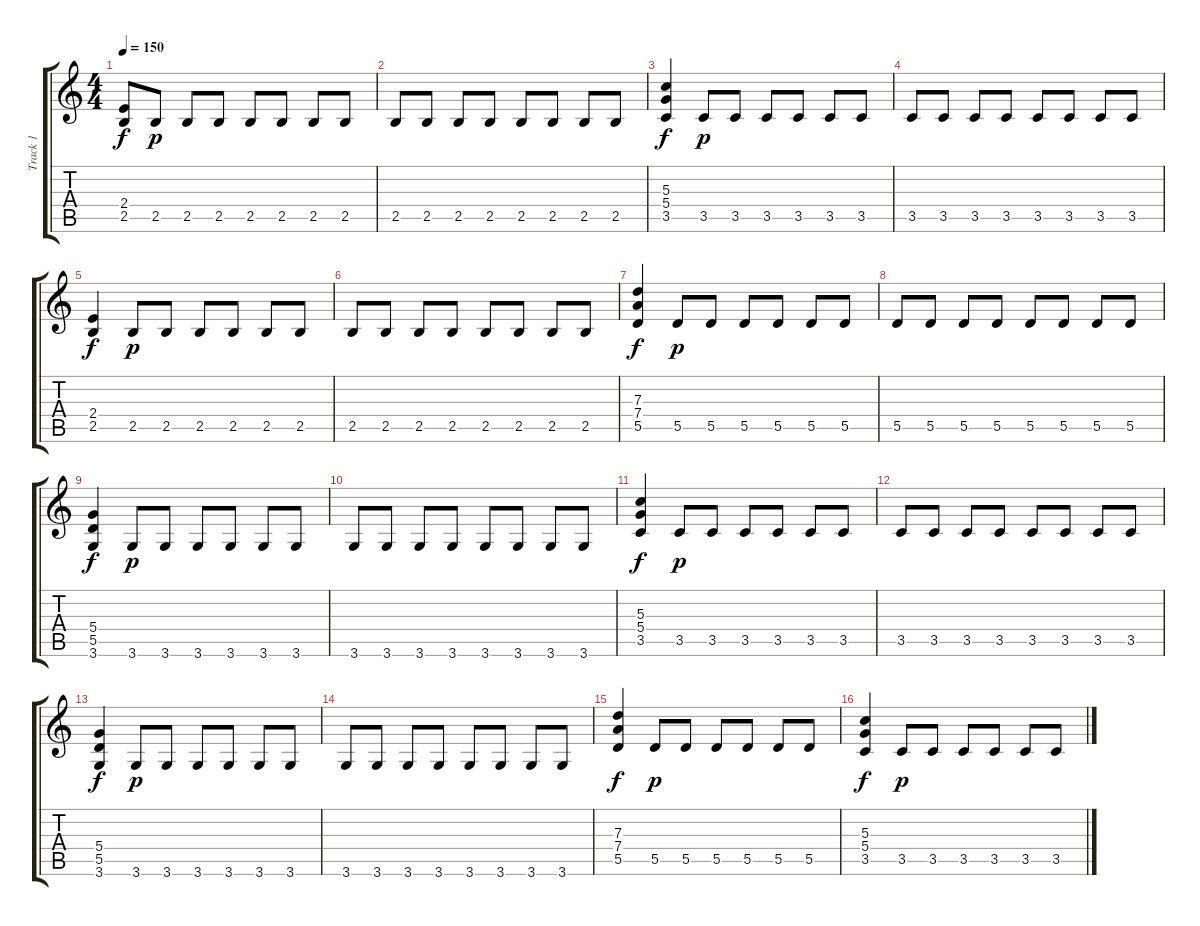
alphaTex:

\track ("Track 1" "Track 1") {instrument overdrivenguitar}
\staff {score tabs}
\tuning (E4 B3 G3 D3 A2 E2) {hide}
\ts (4 4)
\tempo 150
\clef g2
\ks c
(2.4 2.5).8{dy f} 2.5.8{dy p} 2.5.8 2.5.8 2.5.8 2.5.8 2.5.8 2.5.8 |
2.5.8 2.5.8 2.5.8 2.5.8 2.5.8 2.5.8 2.5.8 2.5.8 |
(5.3 5.4 3.5).4{dy f} 3.5.8{dy p} 3.5.8 3.5.8 3.5.8 3.5.8 3.5.8 |
3.5.8 3.5.8 3.5.8 3.5.8 3.5.8 3.5.8 3.5.8 3.5.8 |
(2.4 2.5).4{dy f} 2.5.8{dy p} 2.5.8 2.5.8 2.5.8 2.5.8 2.5.8 |
2.5.8 2.5.8 2.5.8 2.5.8 2.5.8 2.5.8 2.5.8 2.5.8 |
(7.3 7.4 5.5).4{dy f} 5.5.8{dy p} 5.5.8 5.5.8 5.5.8 5.5.8 5.5.8 |
5.5.8 5.5.8 5.5.8 5.5.8 5.5.8 5.5.8 5.5.8 5.5.8 |
(5.4 5.5 3.6).4{dy f} 3.6.8{dy p} 3.6.8 3.6.8 3.6.8 3.6.8 3.6.8 |
3.6.8 3.6.8 3.6.8 3.6.8 3.6.8 3.6.8 3.6.8 3.6.8 |
(5.3 5.4 3.5).4{dy f} 3.5.8{dy p} 3.5.8 3.5.8 3.5.8 3.5.8 3.5.8 |
3.5.8 3.5.8 3.5.8 3.5.8 3.5.8 3.5.8 3.5.8 3.5.8 |
(5.4 5.5 3.6).4{dy f} 3.6.8{dy p} 3.6.8 3.6.8 3.6.8 3.6.8 3.6.8 |
3.6.8 3.6.8 3.6.8 3.6.8 3.6.8 3.6.8 3.6.8 3.6.8 |
(7.3 7.4 5.5).4{dy f} 5.5.8{dy p} 5.5.8 5.5.8 5.5.8 5.5.8 5.5.8 |
(5.3 5.4 3.5).4{dy f} 3.5.8{dy p} 3.5.8 3.5.8 3.5.8 3.5.8 3.5.8
